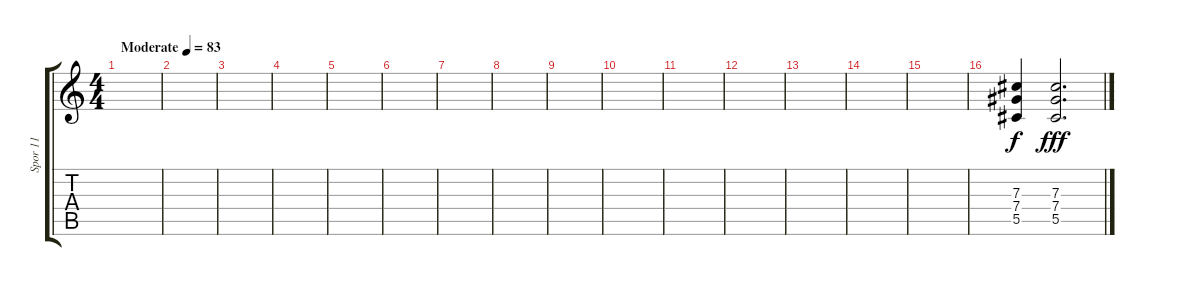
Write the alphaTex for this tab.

\track ("Spor 11" "Spor 11") {instrument distortionguitar}
\staff {score tabs}
\tuning (Eb4 Bb3 Gb3 Db3 Ab2 Db2) {hide}
\ts (4 4)
\tempo (83 "Moderate")
\clef g2
\ks c
|
|
|
|
|
|
|
|
|
|
|
|
|
|
|
(7.3 7.4 5.5).4 (7.3 7.4 5.5).2{d dy fff}
